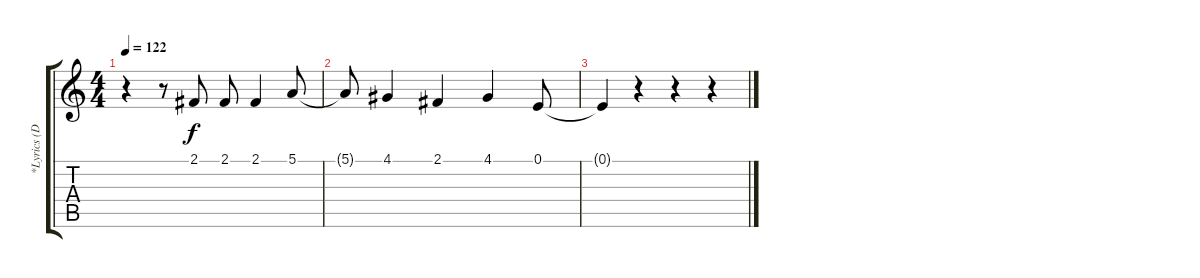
\track ("*Lyrics (Dexter)" "*Lyrics (D") {instrument oboe}
\staff {score tabs}
\tuning (E4 B3 G3 D3 A2 E2) {hide}
\ts (4 4)
\tempo 122
\clef g2
\ks c
r.4{dy f} r.8 2.1.8 2.1.8 2.1.4 5.1.8 |
5.1{t}.8 4.1.4 2.1.4 4.1.4 0.1.8 |
0.1{t}.4 r.4 r.4 r.4
